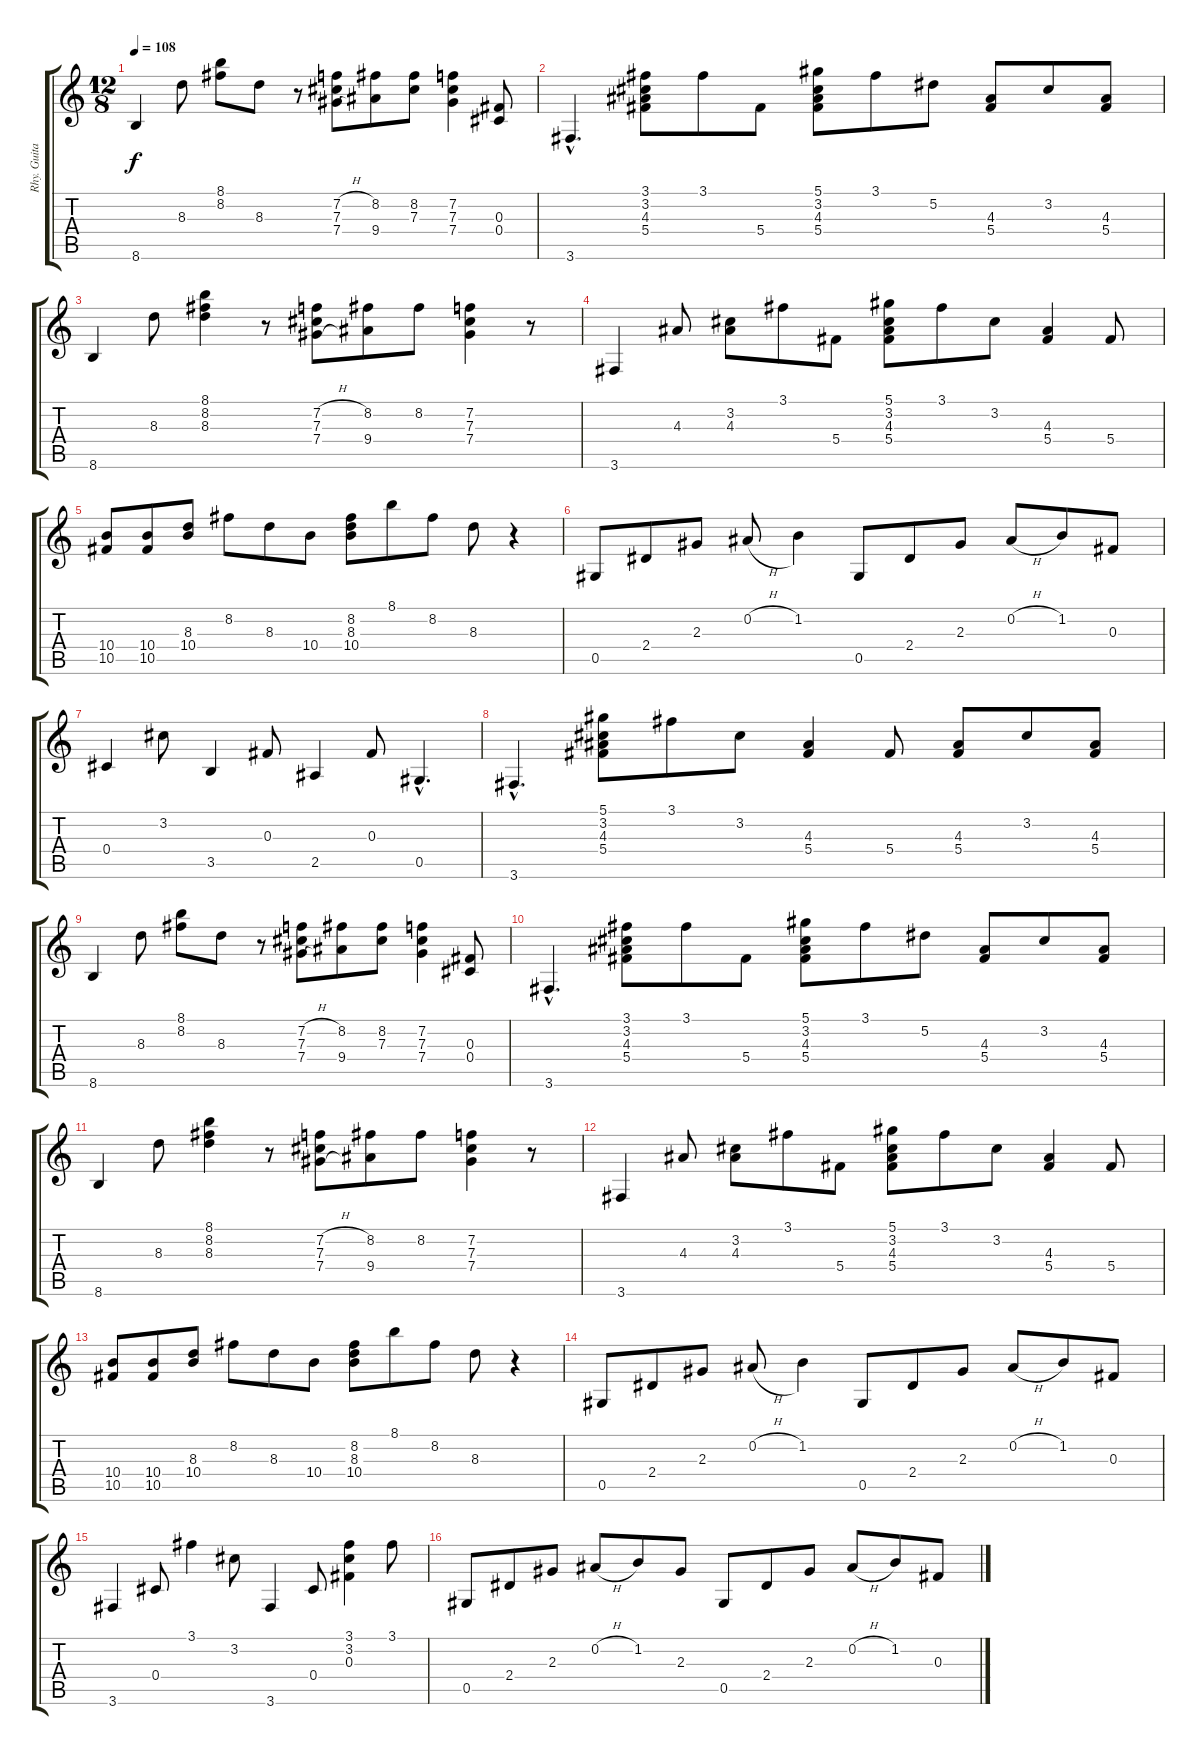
\track ("Rhy. Guitar (Gilby)" "Rhy. Guita") {instrument acousticguitarsteel}
\staff {score tabs}
\tuning (Eb4 Bb3 Gb3 Db3 Ab2 Eb2) {hide}
\ts (12 8)
\tempo 108
\clef g2
\ks c
8.6.4{dy f} 8.3.8 (8.1 8.2).8 8.3.8 r.8 (7.2{h} 7.3 7.4{h}).8 (8.2 9.4).8 (8.2 7.3).8 (7.2 7.3 7.4).4 (0.3 0.4).8 |
3.6{hac}.4{d} (3.1 3.2 4.3 5.4).8 3.1.8 5.4.8 (5.1 3.2 4.3 5.4).8 3.1.8 5.2.8 (4.3 5.4).8 3.2.8 (4.3 5.4).8 |
8.6.4 8.3.8 (8.1 8.2 8.3).4 r.8 (7.2{h} 7.3 7.4{h}).8 (8.2 9.4).8 8.2.8 (7.2 7.3 7.4).4 r.8 |
3.6.4 4.3.8 (3.2 4.3).8 3.1.8 5.4.8 (5.1 3.2 4.3 5.4).8 3.1.8 3.2.8 (4.3 5.4).4 5.4.8 |
(10.4 10.5).8 (10.4 10.5).8 (8.3 10.4).8 8.2.8 8.3.8 10.4.8 (8.2 8.3 10.4).8 8.1.8 8.2.8 8.3.8 r.4 |
0.5.8 2.4.8 2.3.8 0.2{h}.8 1.2.4 0.5.8 2.4.8 2.3.8 0.2{h}.8 1.2.8 0.3.8 |
0.4.4 3.2.8 3.5.4 0.3.8 2.5.4 0.3.8 0.5{hac}.4{d} |
3.6{hac}.4{d} (5.1 3.2 4.3 5.4).8 3.1.8 3.2.8 (4.3 5.4).4 5.4.8 (4.3 5.4).8 3.2.8 (4.3 5.4).8 |
8.6.4 8.3.8 (8.1 8.2).8 8.3.8 r.8 (7.2{h} 7.3 7.4{h}).8 (8.2 9.4).8 (8.2 7.3).8 (7.2 7.3 7.4).4 (0.3 0.4).8 |
3.6{hac}.4{d} (3.1 3.2 4.3 5.4).8 3.1.8 5.4.8 (5.1 3.2 4.3 5.4).8 3.1.8 5.2.8 (4.3 5.4).8 3.2.8 (4.3 5.4).8 |
8.6.4 8.3.8 (8.1 8.2 8.3).4 r.8 (7.2{h} 7.3 7.4{h}).8 (8.2 9.4).8 8.2.8 (7.2 7.3 7.4).4 r.8 |
3.6.4 4.3.8 (3.2 4.3).8 3.1.8 5.4.8 (5.1 3.2 4.3 5.4).8 3.1.8 3.2.8 (4.3 5.4).4 5.4.8 |
(10.4 10.5).8 (10.4 10.5).8 (8.3 10.4).8 8.2.8 8.3.8 10.4.8 (8.2 8.3 10.4).8 8.1.8 8.2.8 8.3.8 r.4 |
0.5.8 2.4.8 2.3.8 0.2{h}.8 1.2.4 0.5.8 2.4.8 2.3.8 0.2{h}.8 1.2.8 0.3.8 |
3.6.4 0.4.8 3.1.4 3.2.8 3.6.4 0.4.8 (3.1 3.2 0.3).4 3.1.8 |
0.5.8 2.4.8 2.3.8 0.2{h}.8 1.2.8 2.3.8 0.5.8 2.4.8 2.3.8 0.2{h}.8 1.2.8 0.3.8
